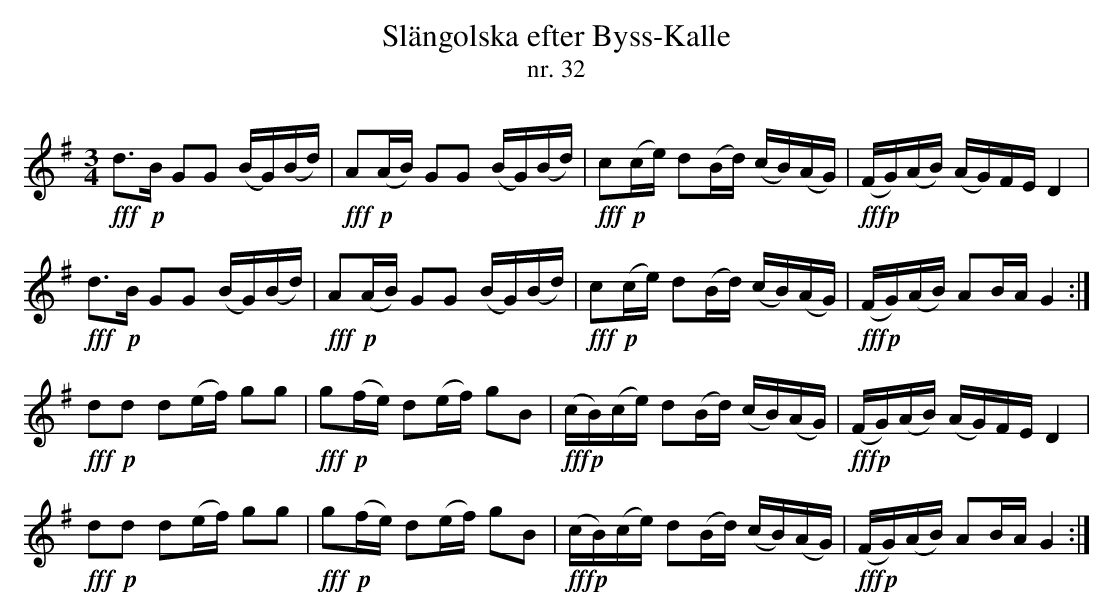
X:1
Q: 150
T: Slängolska efter Byss-Kalle
T: nr. 32
M: 3/4
L: 1/16
K: G
!fff!d2>!p!B2 G2G2 (BG)(Bd) | !fff!A2!p!(AB) G2G2 (BG)(Bd) | !fff!c2!p!(ce) d2(Bd) (cB)(AG) | !fff!(F!p!G)(AB) (AG)FE D4 |
!fff!d2>!p!B2 G2G2 (BG)(Bd) | !fff!A2!p!(AB) G2G2 (BG)(Bd) | !fff!c2!p!(ce) d2(Bd) (cB)(AG) | !fff!(F!p!G)(AB) A2BA G4 :|
!fff!d2!p!d2 d2(ef) g2g2 | !fff!g2!p!(fe) d2(ef) g2B2 | !fff!(c!p!B)(ce) d2(Bd) (cB)(AG) | !fff!(F!p!G)(AB) (AG)FE D4 |
!fff!d2!p!d2 d2(ef) g2g2 | !fff!g2!p!(fe) d2(ef) g2B2 | !fff!(c!p!B)(ce) d2(Bd) (cB)(AG) | !fff!(F!p!G)(AB) A2BA G4 :|
